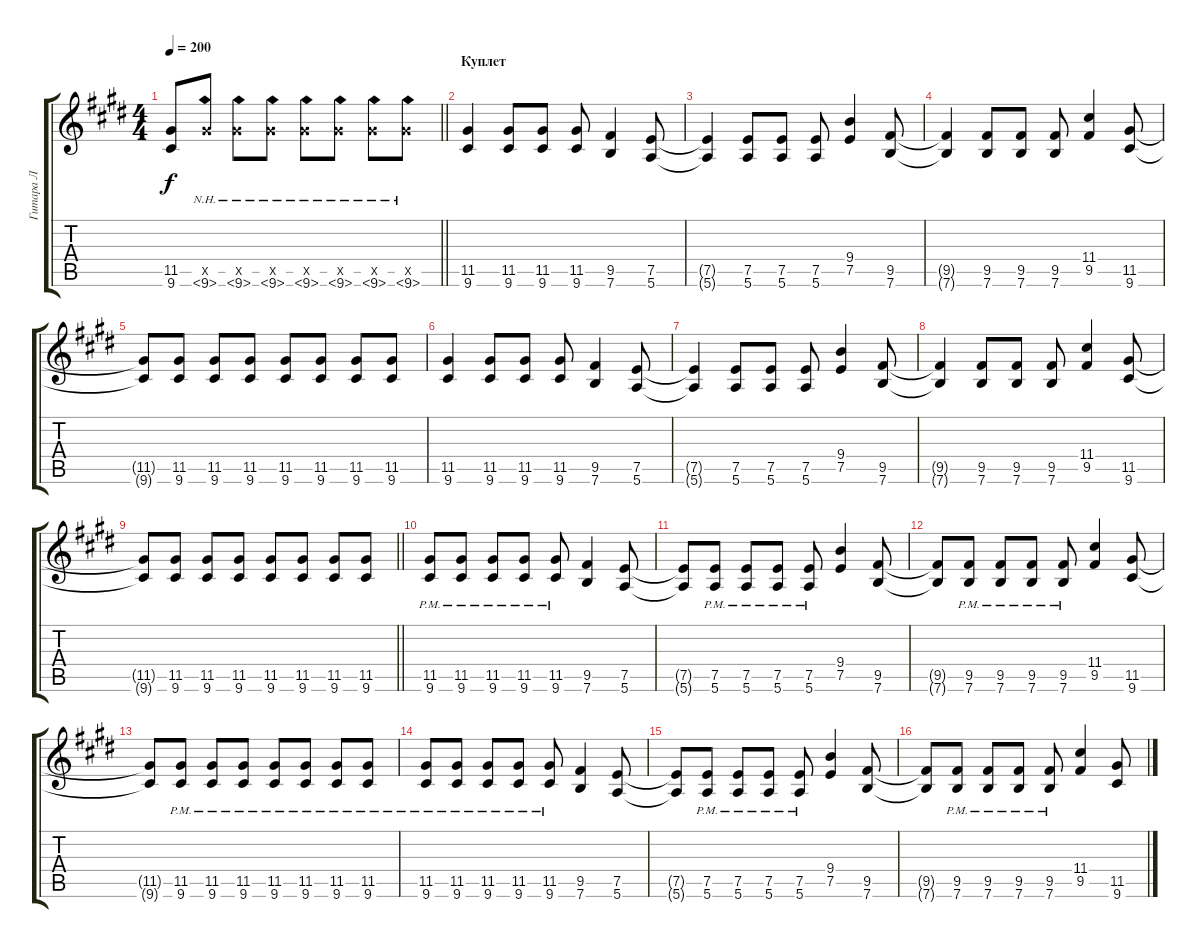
\track ("Гитара Л" "Гитара Л") {instrument distortionguitar}
\staff {score tabs}
\tuning (E4 B3 G3 D3 A2 E2) {hide}
\ts (4 4)
\tempo 200
\clef g2
\barLineRight lightlight
\ks c#minor
(11.5{t} 9.6{t}).8{dy f} (11.5{x} 9.6{nh}).8 (11.5{x} 9.6{nh}).8 (11.5{x} 9.6{nh}).8 (11.5{x} 9.6{nh}).8 (11.5{x} 9.6{nh}).8 (11.5{x} 9.6{nh}).8 (11.5{x} 9.6{nh}).8 |
\section ("" "Куплет")
(11.5 9.6).4 (11.5 9.6).8 (11.5 9.6).8 (11.5 9.6).8 (9.5 7.6).4 (7.5 5.6).8 |
(7.5{t} 5.6{t}).4 (7.5 5.6).8 (7.5 5.6).8 (7.5 5.6).8 (9.4 7.5).4 (9.5 7.6).8 |
(9.5{t} 7.6{t}).4 (9.5 7.6).8 (9.5 7.6).8 (9.5 7.6).8 (11.4 9.5).4 (11.5 9.6).8 |
(11.5{t} 9.6{t}).8 (11.5 9.6).8 (11.5 9.6).8 (11.5 9.6).8 (11.5 9.6).8 (11.5 9.6).8 (11.5 9.6).8 (11.5 9.6).8 |
(11.5 9.6).4 (11.5 9.6).8 (11.5 9.6).8 (11.5 9.6).8 (9.5 7.6).4 (7.5 5.6).8 |
(7.5{t} 5.6{t}).4 (7.5 5.6).8 (7.5 5.6).8 (7.5 5.6).8 (9.4 7.5).4 (9.5 7.6).8 |
(9.5{t} 7.6{t}).4 (9.5 7.6).8 (9.5 7.6).8 (9.5 7.6).8 (11.4 9.5).4 (11.5 9.6).8 |
\barLineRight lightlight
(11.5{t} 9.6{t}).8 (11.5 9.6).8 (11.5 9.6).8 (11.5 9.6).8 (11.5 9.6).8 (11.5 9.6).8 (11.5 9.6).8 (11.5 9.6).8 |
\section ("" " ")
(11.5{pm} 9.6{pm}).8 (11.5{pm} 9.6{pm}).8 (11.5{pm} 9.6{pm}).8 (11.5{pm} 9.6{pm}).8 (11.5{pm} 9.6{pm}).8 (9.5 7.6).4 (7.5 5.6).8 |
(7.5{t} 5.6{t}).8 (7.5{pm} 5.6{pm}).8 (7.5{pm} 5.6{pm}).8 (7.5{pm} 5.6{pm}).8 (7.5{pm} 5.6{pm}).8 (9.4 7.5).4 (9.5 7.6).8 |
(9.5{t} 7.6{t}).8 (9.5{pm} 7.6{pm}).8 (9.5{pm} 7.6{pm}).8 (9.5{pm} 7.6{pm}).8 (9.5{pm} 7.6{pm}).8 (11.4 9.5).4 (11.5 9.6).8 |
(11.5{t} 9.6{t}).8 (11.5{pm} 9.6{pm}).8 (11.5{pm} 9.6{pm}).8 (11.5{pm} 9.6{pm}).8 (11.5{pm} 9.6{pm}).8 (11.5{pm} 9.6{pm}).8 (11.5{pm} 9.6{pm}).8 (11.5{pm} 9.6{pm}).8 |
(11.5{pm} 9.6{pm}).8 (11.5{pm} 9.6{pm}).8 (11.5{pm} 9.6{pm}).8 (11.5{pm} 9.6{pm}).8 (11.5{pm} 9.6{pm}).8 (9.5 7.6).4 (7.5 5.6).8 |
(7.5{t} 5.6{t}).8 (7.5{pm} 5.6{pm}).8 (7.5{pm} 5.6{pm}).8 (7.5{pm} 5.6{pm}).8 (7.5{pm} 5.6{pm}).8 (9.4 7.5).4 (9.5 7.6).8 |
(9.5{t} 7.6{t}).8 (9.5{pm} 7.6{pm}).8 (9.5{pm} 7.6{pm}).8 (9.5{pm} 7.6{pm}).8 (9.5{pm} 7.6{pm}).8 (11.4 9.5).4 (11.5 9.6).8
